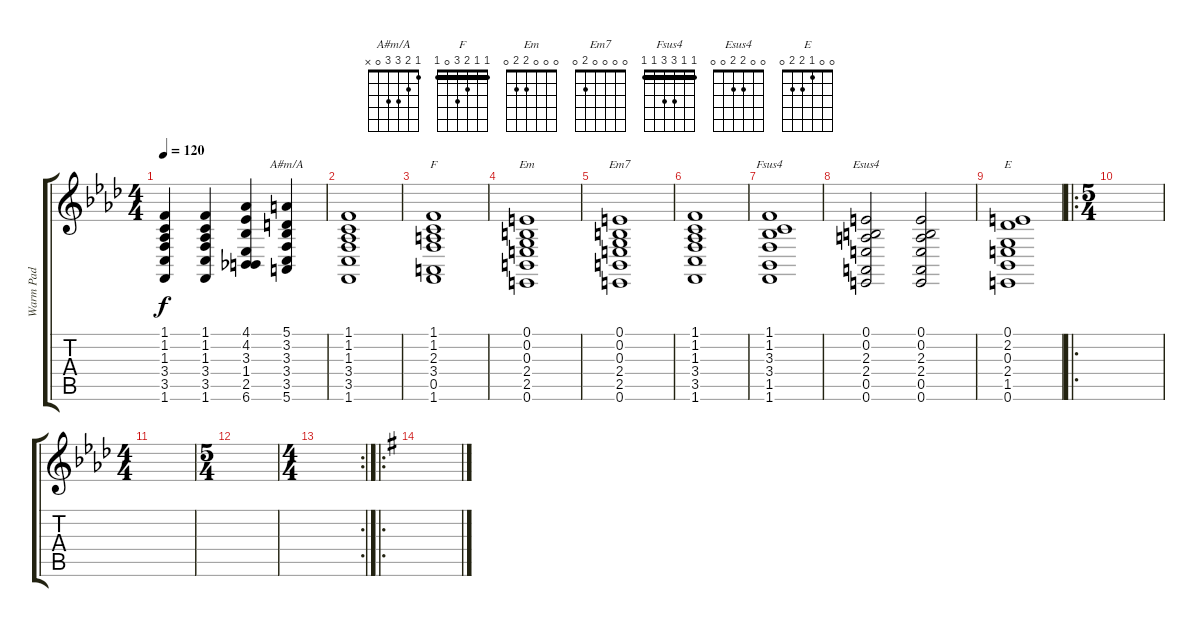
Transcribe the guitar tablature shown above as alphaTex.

\track ("Warm Pad" "Warm Pad") {instrument pad2warm}
\staff {score tabs}
\tuning (E4 B3 G3 D3 A2 E2) {hide}
\chord ("A#m/A" 1 2 3 3 0 x)
\chord ("F" 1 1 2 3 0 1) {barre 1}
\chord ("Em" 0 0 0 2 2 0)
\chord ("Em7" 0 0 0 0 2 0)
\chord ("Fsus4" 1 1 3 3 1 1) {barre 1}
\chord ("Esus4" 0 0 2 2 0 0)
\chord ("E" 0 0 1 2 2 0)
\ts (4 4)
\tempo 120
\clef g2
\ks fminor
(1.1 1.2 1.3 3.4 3.5 1.6).4{dy f} (1.1 1.2 1.3 3.4 3.5 1.6).4 (4.1 4.2 3.3 1.4 2.5 6.6).4 (5.1 3.2 3.3 3.4 3.5 5.6).4{ch "A#m/A"} |
(1.1 1.2 1.3 3.4 3.5 1.6).1 |
(1.1 1.2 2.3 3.4 0.5 1.6).1{ch "F"} |
(0.1 0.2 0.3 2.4 2.5 0.6).1{ch "Em"} |
(0.1 0.2 0.3 2.4 2.5 0.6).1{ch "Em7"} |
(1.1 1.2 1.3 3.4 3.5 1.6).1 |
(1.1 1.2 3.3 3.4 1.5 1.6).1{ch "Fsus4"} |
(0.1 0.2 2.3 2.4 0.5 0.6).2{ch "Esus4"} (0.1 0.2 2.3 2.4 0.5 0.6).2 |
(0.1 2.2 0.3 2.4 1.5 0.6).1{ch "E"} |
\ro
\ts (5 4)
|
\ts (4 4)
|
\ts (5 4)
|
\rc 2
\ts (4 4)
|
\ro
\ks eminor
